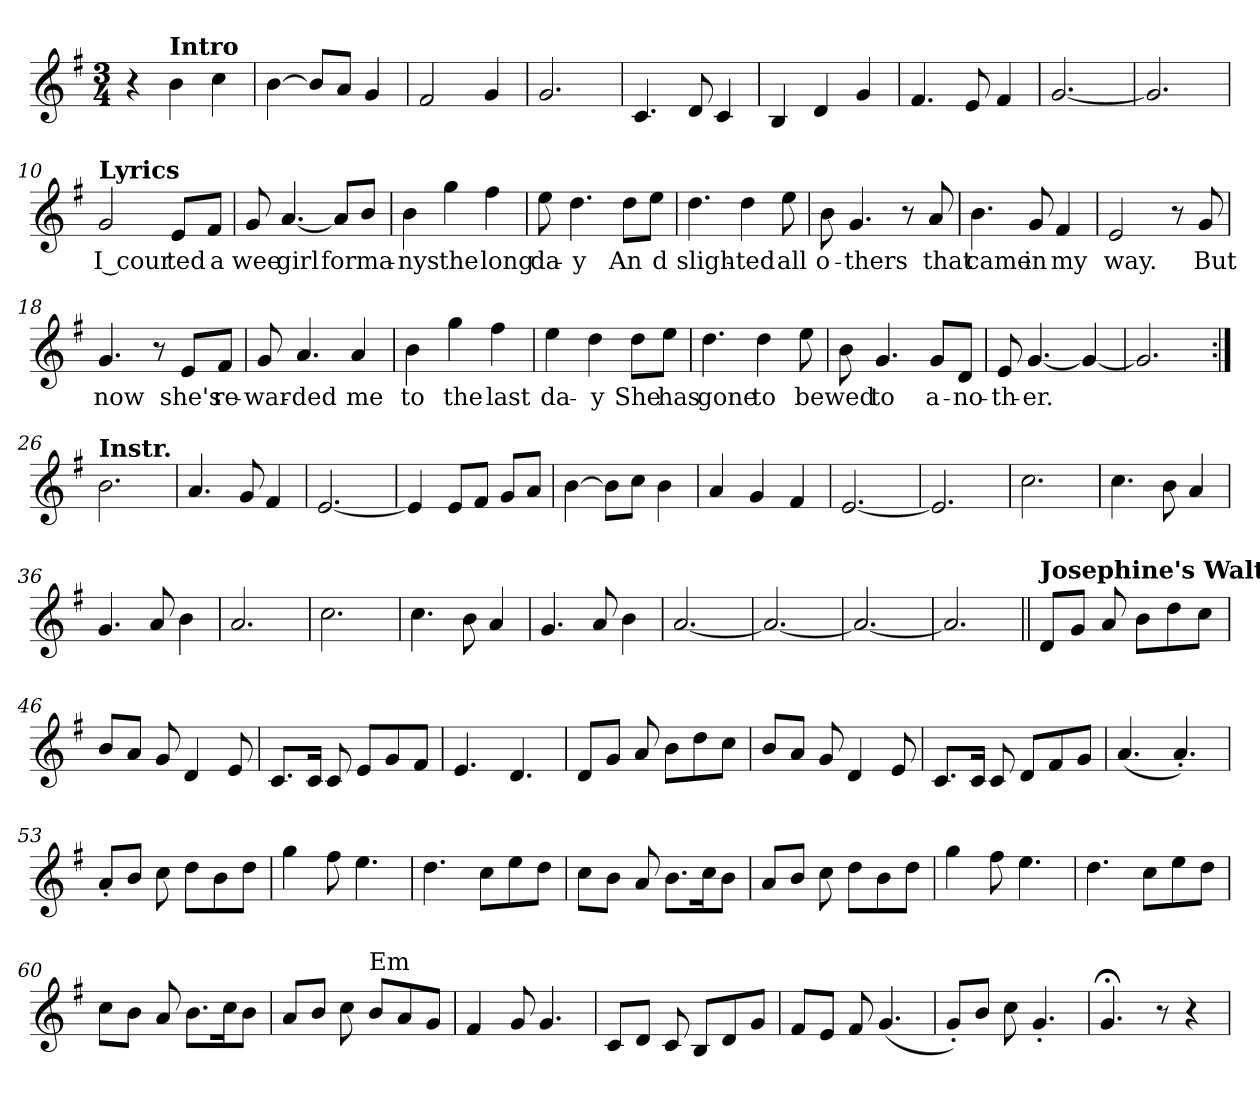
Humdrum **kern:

**kern	**text
*part1	*part1
*staff1	*staff1
*clefG2	*
*k[f#]	*
*G:	*
*M3/4	*
=1	=1
4r	.
!LO:TX:a:B:t=Intro	!
4b\	.
4cc\	.
=2	=2
[4b\	.
8b/L]	.
8a/J	.
4g/	.
=3	=3
2f#/	.
4g/	.
=4	=4
2.g/	.
=5	=5
4.c/	.
8d/	.
4c/	.
=6	=6
4B/	.
4d/	.
4g/	.
=7	=7
4.f#/	.
8e/	.
4f#/	.
=8	=8
[2.g/	.
=9	=9
2.g/]	.
=10	=10
!LO:TX:a:B:t=Lyrics	!
!	!LO:LY:b
2g/	I cour
!	!LO:LY:b
8e/L	-ted
!	!LO:LY:b
8f#/J	a
!!LO:LB:g=z
=11	=11
!	!LO:LY:b
8g/	wee
!	!LO:LY:b
[4.a/	girl
!	!LO:LY:b
8a/L]	for
!	!LO:LY:b
8b/J	ma-
=12	=12
!	!LO:LY:b
4b\	-nys
!	!LO:LY:b
4gg\	the
!	!LO:LY:b
4ff#\	long
=13	=13
!	!LO:LY:b
8ee\	da-
!	!LO:LY:b
4.dd\	-y
!	!LO:LY:b
8dd\L	An
!	!LO:LY:b
8ee\J	d
=14	=14
!	!LO:LY:b
4.dd\	sligh-
!	!LO:LY:b
4dd\	-ted
!	!LO:LY:b
8ee\	all
=15	=15
!	!LO:LY:b
8b\	o-
!	!LO:LY:b
4.g/	-thers
8r	.
!	!LO:LY:b
8a/	that
=16	=16
!	!LO:LY:b
4.b\	came
!	!LO:LY:b
8g/	in
!	!LO:LY:b
4f#/	my
!!LO:LB:g=z
=17	=17
!	!LO:LY:b
2e/	way.
8r	.
!	!LO:LY:b
8g/	But
=18	=18
!	!LO:LY:b
4.g/	now
8r	.
!	!LO:LY:b
8e/L	she's
!	!LO:LY:b
8f#/J	re-
=19	=19
!	!LO:LY:b
8g/	-war-
!	!LO:LY:b
4.a/	-ded
!	!LO:LY:b
4a/	me
=20	=20
!	!LO:LY:b
4b\	to
!	!LO:LY:b
4gg\	the
!	!LO:LY:b
4ff#\	last
=21	=21
!	!LO:LY:b
4ee\	da-
!	!LO:LY:b
4dd\	-y
!	!LO:LY:b
8dd\L	She
!	!LO:LY:b
8ee\J	has
=22	=22
!	!LO:LY:b
4.dd\	gone
!	!LO:LY:b
4dd\	to
!	!LO:LY:b
8ee\	be
=23	=23
!	!LO:LY:b
8b\	wed
!	!LO:LY:b
4.g/	to
!	!LO:LY:b
8g/L	a-
!	!LO:LY:b
8d/J	-no-
!!LO:LB:g=z
=24	=24
!	!LO:LY:b
8e/	-th-
!	!LO:LY:b
[4.g/	-er.
4g/_	.
=25	=25
2.g/]	.
=26:|!	=26:|!
!LO:TX:a:B:t=Instr.	!
2.b\	.
=27	=27
4.a/	.
8g/	.
4f#/	.
=28	=28
[2.e/	.
=29	=29
4e/]	.
8e/L	.
8f#/J	.
8g/L	.
8a/J	.
=30	=30
[4b\	.
8b\L]	.
8cc\J	.
4b\	.
=31	=31
4a/	.
4g/	.
4f#/	.
=32	=32
[2.e/	.
=33	=33
2.e/]	.
=34	=34
2.cc\	.
!!LO:LB:g=z
=35	=35
4.cc\	.
8b\	.
4a/	.
=36	=36
4.g/	.
8a/	.
4b\	.
=37	=37
2.a/	.
=38	=38
2.cc\	.
=39	=39
4.cc\	.
8b\	.
4a/	.
=40	=40
4.g/	.
8a/	.
4b\	.
=41	=41
[2.a/	.
=42	=42
2.a/_	.
=43	=43
2.a/_	.
=44	=44
2.a/]	.
=45||	=45||
!LO:TX:a:B:t=Josephine's Waltz	!
8d/L	.
8g/J	.
8a/	.
8b\L	.
8dd\	.
8cc\J	.
!!LO:LB:g=z
=46	=46
8b/L	.
8a/J	.
8g/	.
4d/	.
8e/	.
=47	=47
8.c/L	.
16c/Jk	.
8c/	.
8e/L	.
8g/	.
8f#/J	.
=48	=48
4.e/	.
4.d/	.
=49	=49
8d/L	.
8g/J	.
8a/	.
8b\L	.
8dd\	.
8cc\J	.
=50	=50
8b/L	.
8a/J	.
8g/	.
4d/	.
8e/	.
=51	=51
8.c/L	.
16c/Jk	.
8c/	.
8d/L	.
8f#/	.
8g/J	.
!!LO:LB:g=z
=52	=52
(4.a/	.
4.a'/)	.
=53	=53
8a'/L	.
8b/J	.
8cc\	.
8dd\L	.
8b\	.
8dd\J	.
=54	=54
4gg\	.
8ff#\	.
4.ee\	.
=55	=55
4.dd\	.
8cc\L	.
8ee\	.
8dd\J	.
=56	=56
8cc\L	.
8b\J	.
8a/	.
8.b\L	.
16cc\K	.
8b\J	.
=57	=57
8a/L	.
8b/J	.
8cc\	.
8dd\L	.
8b\	.
8dd\J	.
=58	=58
4gg\	.
8ff#\	.
4.ee\	.
=59	=59
4.dd\	.
8cc\L	.
8ee\	.
8dd\J	.
!!LO:LB:g=z
=60	=60
8cc\L	.
8b\J	.
8a/	.
8.b\L	.
16cc\K	.
8b\J	.
=61	=61
8a/L	.
8b/J	.
8cc\	.
!LO:TX:a:t=Em	!
8b/L	.
8a/	.
8g/J	.
=62	=62
4f#/	.
8g/	.
4.g/	.
=63	=63
8c/L	.
8d/J	.
8c/	.
8B/L	.
8d/	.
8g/J	.
=64	=64
8f#/L	.
8e/J	.
8f#/	.
(4.g/	.
=65	=65
8g'/L)	.
8b/J	.
8cc\	.
4.g'/	.
=66	=66
4.g;</	.
8r	.
4r	.
=	=
*-	*-
